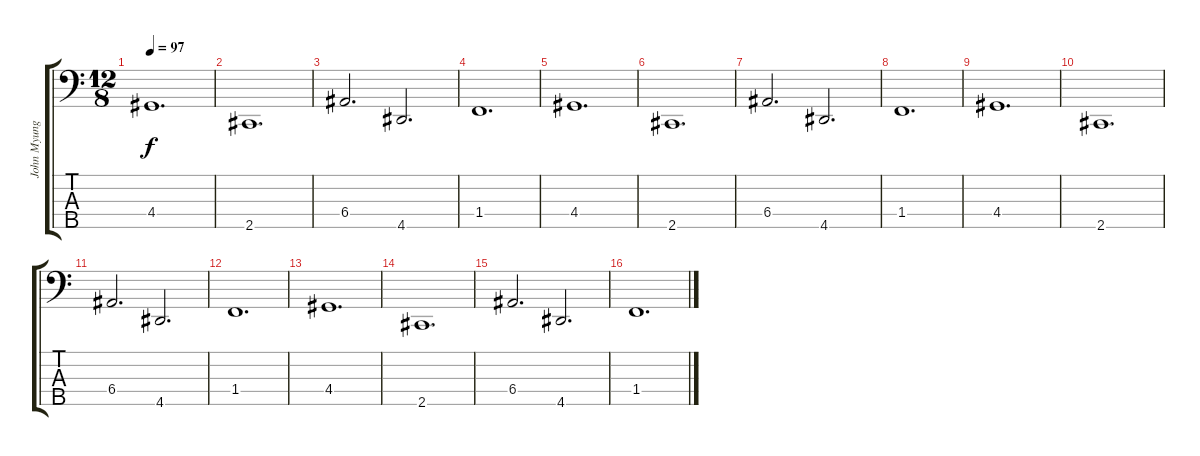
\track ("John Myung" "John Myung") {instrument electricbassfinger}
\staff {score tabs}
\tuning (G2 D2 A1 E1 B0) {hide}
\ts (12 8)
\tempo 97
\clef f4
\ks c
4.4.1{d dy f} |
2.5.1{d} |
6.4.2{d} 4.5.2{d} |
1.4.1{d} |
4.4.1{d} |
2.5.1{d} |
6.4.2{d} 4.5.2{d} |
1.4.1{d} |
4.4.1{d} |
2.5.1{d} |
6.4.2{d} 4.5.2{d} |
1.4.1{d} |
4.4.1{d} |
2.5.1{d} |
6.4.2{d} 4.5.2{d} |
1.4.1{d}
